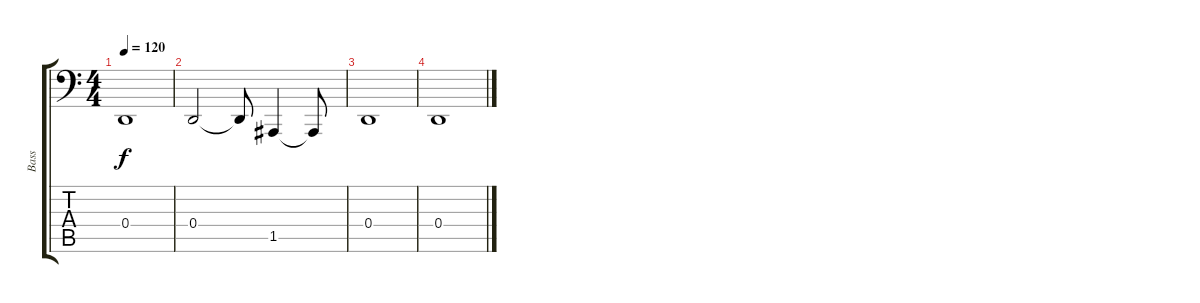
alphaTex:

\track ("Bass" "Bass") {instrument lead8bassandlead}
\staff {score tabs}
\tuning (E3 B2 G2 D2 A1 E1) {hide}
\ts (4 4)
\tempo 120
\clef f4
\ks c
0.4.1{dy f} |
0.4.2 0.4{t}.8 1.5.4 1.5{t}.8 |
0.4.1 |
0.4.1
